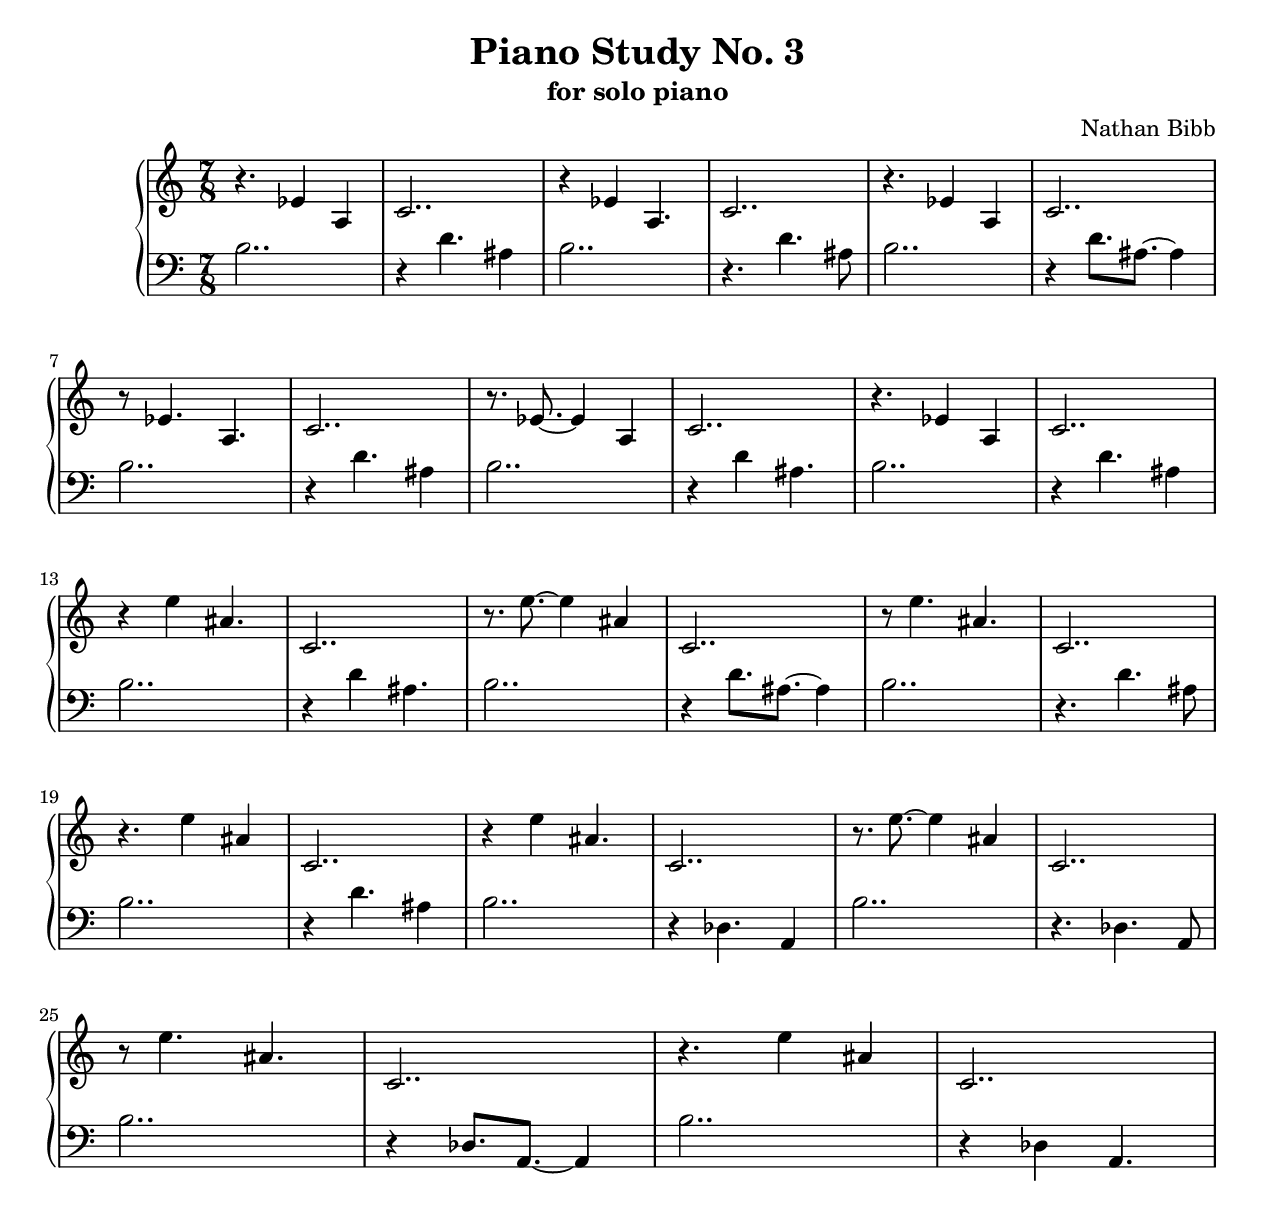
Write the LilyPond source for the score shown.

\version "2.10.33"
\header {
  title = "Piano Study No. 3"
  subtitle = "for solo piano"
  composer = "Nathan Bibb"
}
\include "english.ly"
\paper {
  #(set-paper-size "letter")
}
     
     uOneAA = { r4.	ef'4			a4	}
     uOneBA = { r4	ef'4			a4.	}
     uOneCA = { r8	ef'4.			a4.	}
     uOneDA = { r8.	ef'8. ~ ef'4		a4	}
     uOneAB = { r4.	e''4			as'4	}     
     uOneBB = { r4	e''4			as'4.	}
     uOneCB = { r8	e''4.			as'4.	}
     uOneDB = { r8.	e''8. ~ e''4		as'4	}
     uOneAC = { r4.	es'''4			b''4	}     
     uOneBC = { r4	es'''4			b''4.	}
     uOneCC = { r8	es'''4.			b''4.	}
     uOneDC = { r8.	es'''8. ~ es'''4	b''4	}
     uTwoA = { c'2..}

     
     upper = {
        \clef treble
        \time 7/8
        \uOneAA \uTwoA
        \uOneBA \uTwoA
        \uOneAA \uTwoA \break
        \uOneCA \uTwoA
        \uOneDA \uTwoA
        \uOneAA \uTwoA \break
        \uOneBB \uTwoA
        \uOneDB \uTwoA
        \uOneCB \uTwoA \break
        \uOneAB \uTwoA
        \uOneBB \uTwoA
        \uOneDB \uTwoA \break
        \uOneCB \uTwoA
        \uOneAB \uTwoA
        
     }
     
     lOneA = { b2.. }
     lTwoAA = { r4	d'4.	as4 }
     lTwoBA = { r4.	d'4.	as8 }
     lTwoCA = { r4	d'8.	as8. ~ as4 }
     lTwoDA = { r4	d'4	as4. }
     lTwoAB = { r4	df4.	a,4 }
     lTwoBB = { r4.	df4.	a,8 }
     lTwoCB = { r4	df8.	a,8. ~ a,4 }
     lTwoDB = { r4	df4	a,4. }
     lTwoAC = { r4	c,4.	af,,4 }
     lTwoBC = { r4.	c,4.	af,,8 }
     lTwoCC = { r4	c,8.	af,,8. ~ af,,4 }
     lTwoDC = { r4	c,4	af,,4. }
     
     lower = {
        \clef bass
        \time 7/8
        \lOneA \lTwoAA
        \lOneA \lTwoBA
        \lOneA \lTwoCA \break
        \lOneA \lTwoAA
        \lOneA \lTwoDA
        \lOneA \lTwoAA \break
        \lOneA \lTwoDA
        \lOneA \lTwoCA
        \lOneA \lTwoBA \break
        \lOneA \lTwoAA
        \lOneA \lTwoAB
        \lOneA \lTwoBB \break
        \lOneA \lTwoCB
        \lOneA \lTwoDB

     }
     
     \score {
        \new GrandStaff <<

           \new Staff = "upper" \upper
           \new Staff = "lower" \lower
        >>
        \layout { }
        \midi { \tempo 8=63 }
     }
